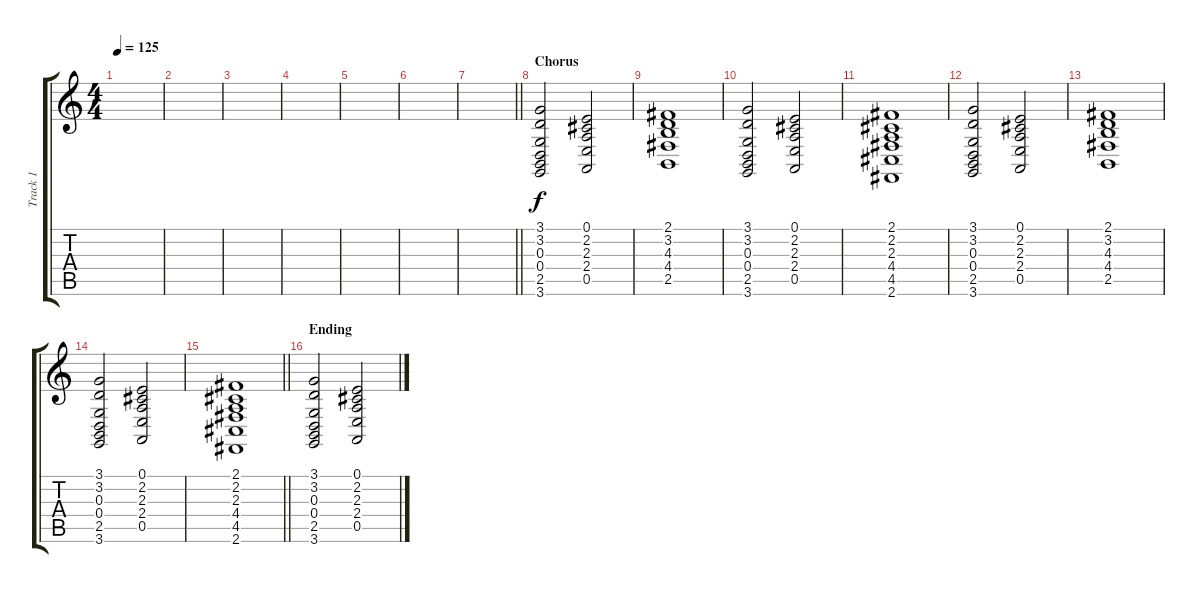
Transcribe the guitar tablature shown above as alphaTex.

\track ("Track 1" "Track 1") {instrument synthstrings1}
\staff {score tabs}
\tuning (E4 B3 G3 D3 A2 E2) {hide}
\ts (4 4)
\tempo 125
\clef g2
\ks c
|
|
|
|
|
|
\barLineRight lightlight
|
\section ("" "Chorus")
(3.1 3.2 0.3 0.4 2.5 3.6).2 (0.1 2.2 2.3 2.4 0.5).2 |
(2.1 3.2 4.3 4.4 2.5).1 |
(3.1 3.2 0.3 0.4 2.5 3.6).2 (0.1 2.2 2.3 2.4 0.5).2 |
(2.1 2.2 2.3 4.4 4.5 2.6).1 |
(3.1 3.2 0.3 0.4 2.5 3.6).2 (0.1 2.2 2.3 2.4 0.5).2 |
(2.1 3.2 4.3 4.4 2.5).1 |
(3.1 3.2 0.3 0.4 2.5 3.6).2 (0.1 2.2 2.3 2.4 0.5).2 |
\barLineRight lightlight
(2.1 2.2 2.3 4.4 4.5 2.6).1 |
\section ("" "Ending")
(3.1 3.2 0.3 0.4 2.5 3.6).2 (0.1 2.2 2.3 2.4 0.5).2
